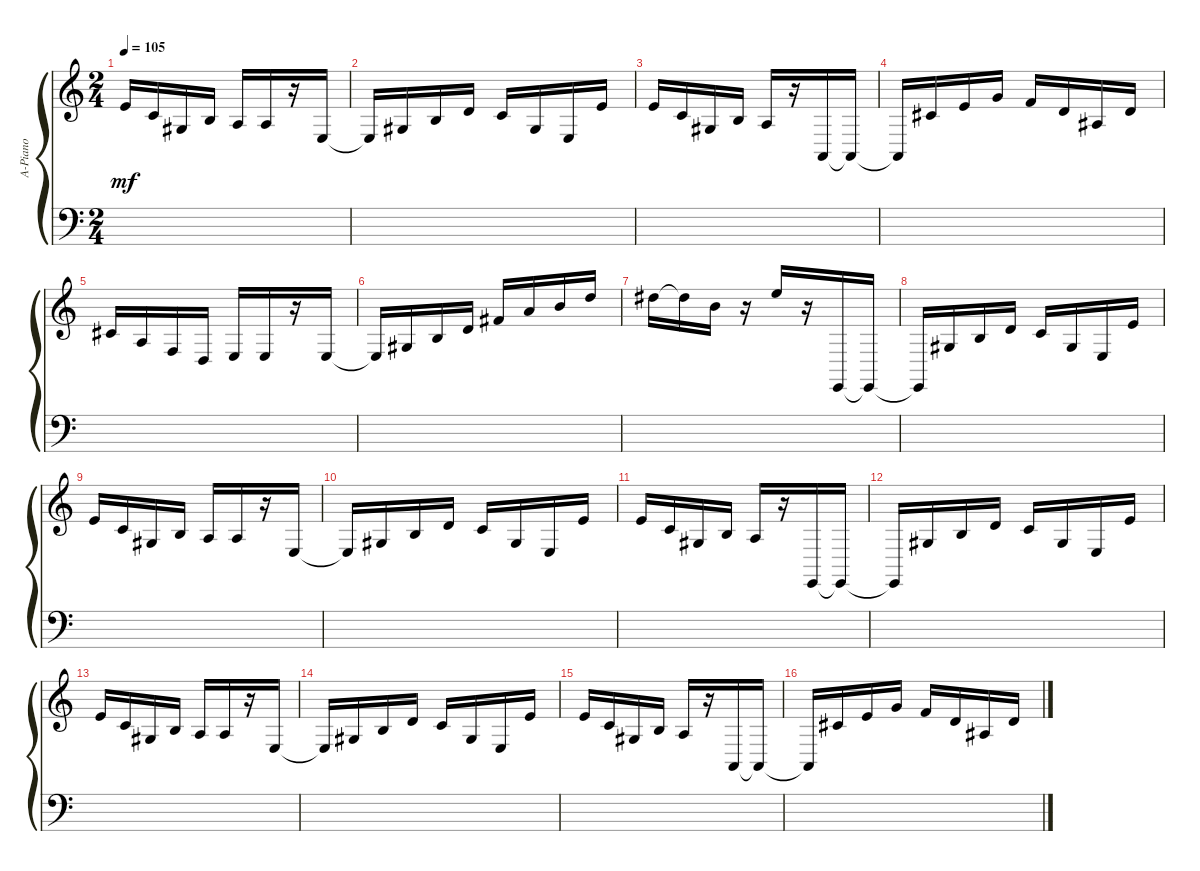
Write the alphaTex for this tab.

\defaultSystemsLayout 4
\bracketExtendMode groupsimilarinstruments
\otherSystemsTrackNameOrientation horizontal
\track ("Acoustic Piano" "A-Piano") {instrument acousticgrandpiano}
\staff {score}
\tuning (E4 B3 G3 D3 A2 E2)
\ts (2 4)
\tempo 105
\clef g2
\ks c
0.1.16{dy mf} 1.2.16 1.3{acc #}.16 4.3.16 2.3.16 2.3.16 r.16 2.4.16 |
2.4{t}.16 1.3{acc #}.16 4.3.16 3.2.16 1.2.16 1.3{acc #}.16 2.4.16 0.1.16 |
0.1.16 1.2.16 1.3{acc #}.16 4.3.16 2.3.16 r.16 0.5.16 0.5{t}.16 |
0.5{t}.16 2.2{acc #}.16 5.2.16 3.1.16 1.1.16 3.2.16 3.3{acc #}.16 3.2.16 |
2.2{acc #}.16 2.3.16 3.4.16 5.5.16 7.5.16 7.5.16 r.16 2.4.16 |
2.4{t}.16 1.3{acc #}.16 4.3.16 3.2.16 2.1{acc #}.16 5.1.16 7.1.16 10.1.16 |
11.1{acc #}.16 11.1{t acc #}.16 7.1.16 r.16 12.1.16 r.16 0.6.16 0.6{t}.16 |
0.6{t}.16 1.3{acc #}.16 4.3.16 3.2.16 1.2.16 1.3{acc #}.16 2.4.16 0.1.16 |
0.1.16 1.2.16 1.3{acc #}.16 4.3.16 2.3.16 2.3.16 r.16 2.4.16 |
2.4{t}.16 1.3{acc #}.16 4.3.16 3.2.16 1.2.16 1.3{acc #}.16 2.4.16 0.1.16 |
0.1.16 1.2.16 1.3{acc #}.16 4.3.16 2.3.16 r.16 0.6.16 0.6{t}.16 |
0.6{t}.16 1.3{acc #}.16 4.3.16 3.2.16 1.2.16 1.3{acc #}.16 2.4.16 0.1.16 |
0.1.16 1.2.16 1.3{acc #}.16 4.3.16 2.3.16 2.3.16 r.16 2.4.16 |
2.4{t}.16 1.3{acc #}.16 4.3.16 3.2.16 1.2.16 1.3{acc #}.16 2.4.16 0.1.16 |
0.1.16 1.2.16 1.3{acc #}.16 4.3.16 2.3.16 r.16 0.5.16 0.5{t}.16 |
0.5{t}.16 2.2{acc #}.16 5.2.16 3.1.16 1.1.16 3.2.16 3.3{acc #}.16 3.2.16
\staff {score}
\tuning (E4 B3 G3 D3 A2 E2)
\clef f4
\ottava regular
\simile none
\ks c
|
|
|
|
|
|
|
|
|
|
|
|
|
|
|
